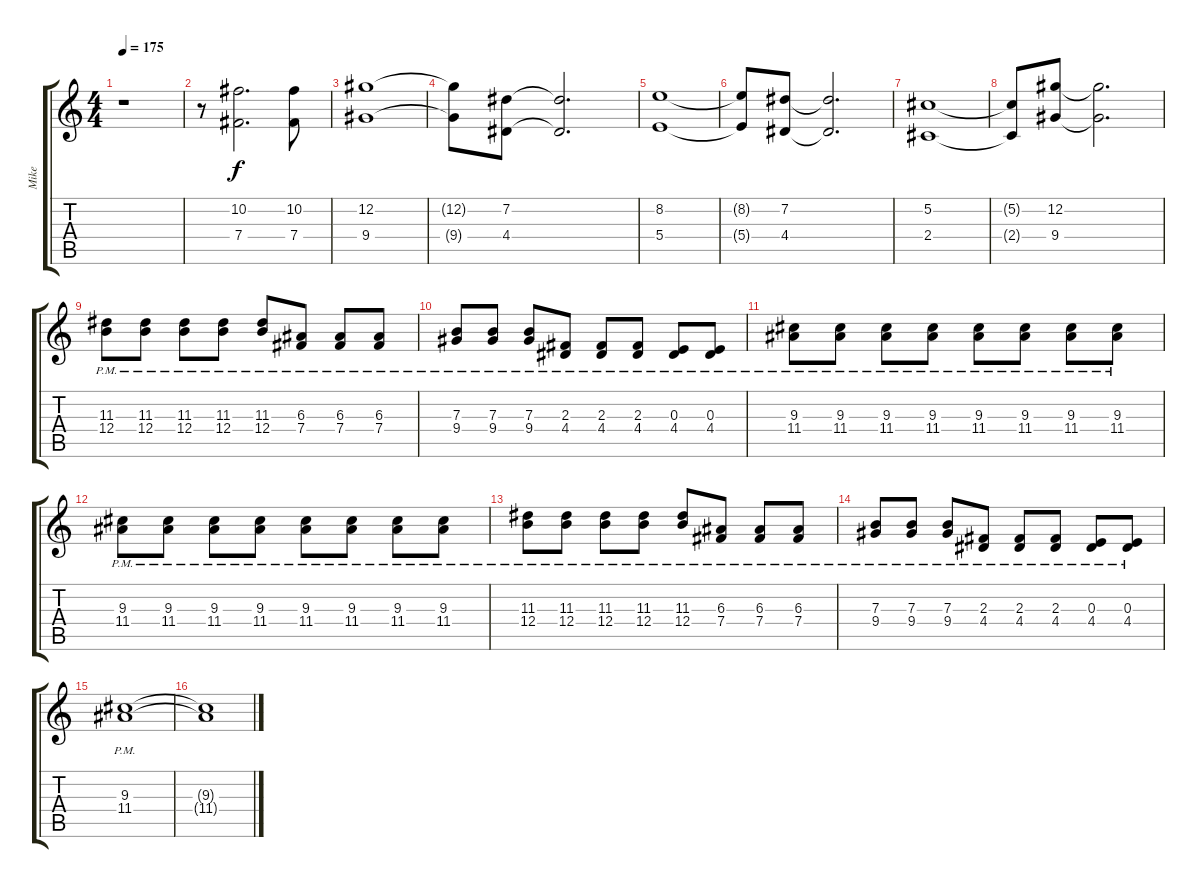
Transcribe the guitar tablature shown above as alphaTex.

\track ("Mike" "Mike") {instrument distortionguitar}
\staff {score tabs}
\tuning (Db4 Ab3 E3 B2 Gb2 B1) {hide}
\ts (4 4)
\tempo 175
\clef g2
\ks c
r.1{dy f volume 9 instrument acousticguitarsteel} |
r.8 (10.2 7.4).2{d} (10.2 7.4).8 |
(12.2 9.4).1 |
(12.2{t} 9.4{t}).8 (7.2 4.4).8 (7.2{t} 4.4{t}).2{d} |
(8.2 5.4).1 |
(8.2{t} 5.4{t}).8 (7.2 4.4).8 (7.2{t} 4.4{t}).2{d} |
(5.2 2.4).1 |
(5.2{t} 2.4{t}).8 (12.2 9.4).8 (12.2{t} 9.4{t}).2{d} |
(11.3{pm} 12.4{pm}).8{instrument electricguitarjazz} (11.3{pm} 12.4{pm}).8 (11.3{pm} 12.4{pm}).8 (11.3{pm} 12.4{pm}).8 (11.3{pm} 12.4{pm}).8 (6.3{pm} 7.4{pm}).8 (6.3{pm} 7.4{pm}).8 (6.3{pm} 7.4{pm}).8 |
(7.3{pm} 9.4{pm}).8 (7.3{pm} 9.4{pm}).8 (7.3{pm} 9.4{pm}).8 (2.3{pm} 4.4{pm}).8 (2.3{pm} 4.4{pm}).8 (2.3{pm} 4.4{pm}).8 (0.3{pm} 4.4{pm}).8 (0.3{pm} 4.4{pm}).8 |
(9.3{pm} 11.4{pm}).8 (9.3{pm} 11.4{pm}).8 (9.3{pm} 11.4{pm}).8 (9.3{pm} 11.4{pm}).8 (9.3{pm} 11.4{pm}).8 (9.3{pm} 11.4{pm}).8 (9.3{pm} 11.4{pm}).8 (9.3{pm} 11.4{pm}).8 |
(9.3{pm} 11.4{pm}).8 (9.3{pm} 11.4{pm}).8 (9.3{pm} 11.4{pm}).8 (9.3{pm} 11.4{pm}).8 (9.3{pm} 11.4{pm}).8 (9.3{pm} 11.4{pm}).8 (9.3{pm} 11.4{pm}).8 (9.3{pm} 11.4{pm}).8 |
(11.3{pm} 12.4{pm}).8{instrument electricguitarjazz} (11.3{pm} 12.4{pm}).8 (11.3{pm} 12.4{pm}).8 (11.3{pm} 12.4{pm}).8 (11.3{pm} 12.4{pm}).8 (6.3{pm} 7.4{pm}).8 (6.3{pm} 7.4{pm}).8 (6.3{pm} 7.4{pm}).8 |
(7.3{pm} 9.4{pm}).8 (7.3{pm} 9.4{pm}).8 (7.3{pm} 9.4{pm}).8 (2.3{pm} 4.4{pm}).8 (2.3{pm} 4.4{pm}).8 (2.3{pm} 4.4{pm}).8 (0.3{pm} 4.4{pm}).8 (0.3{pm} 4.4{pm}).8 |
(9.3{pm} 11.4{pm}).1 |
(9.3{t} 11.4{t}).1
